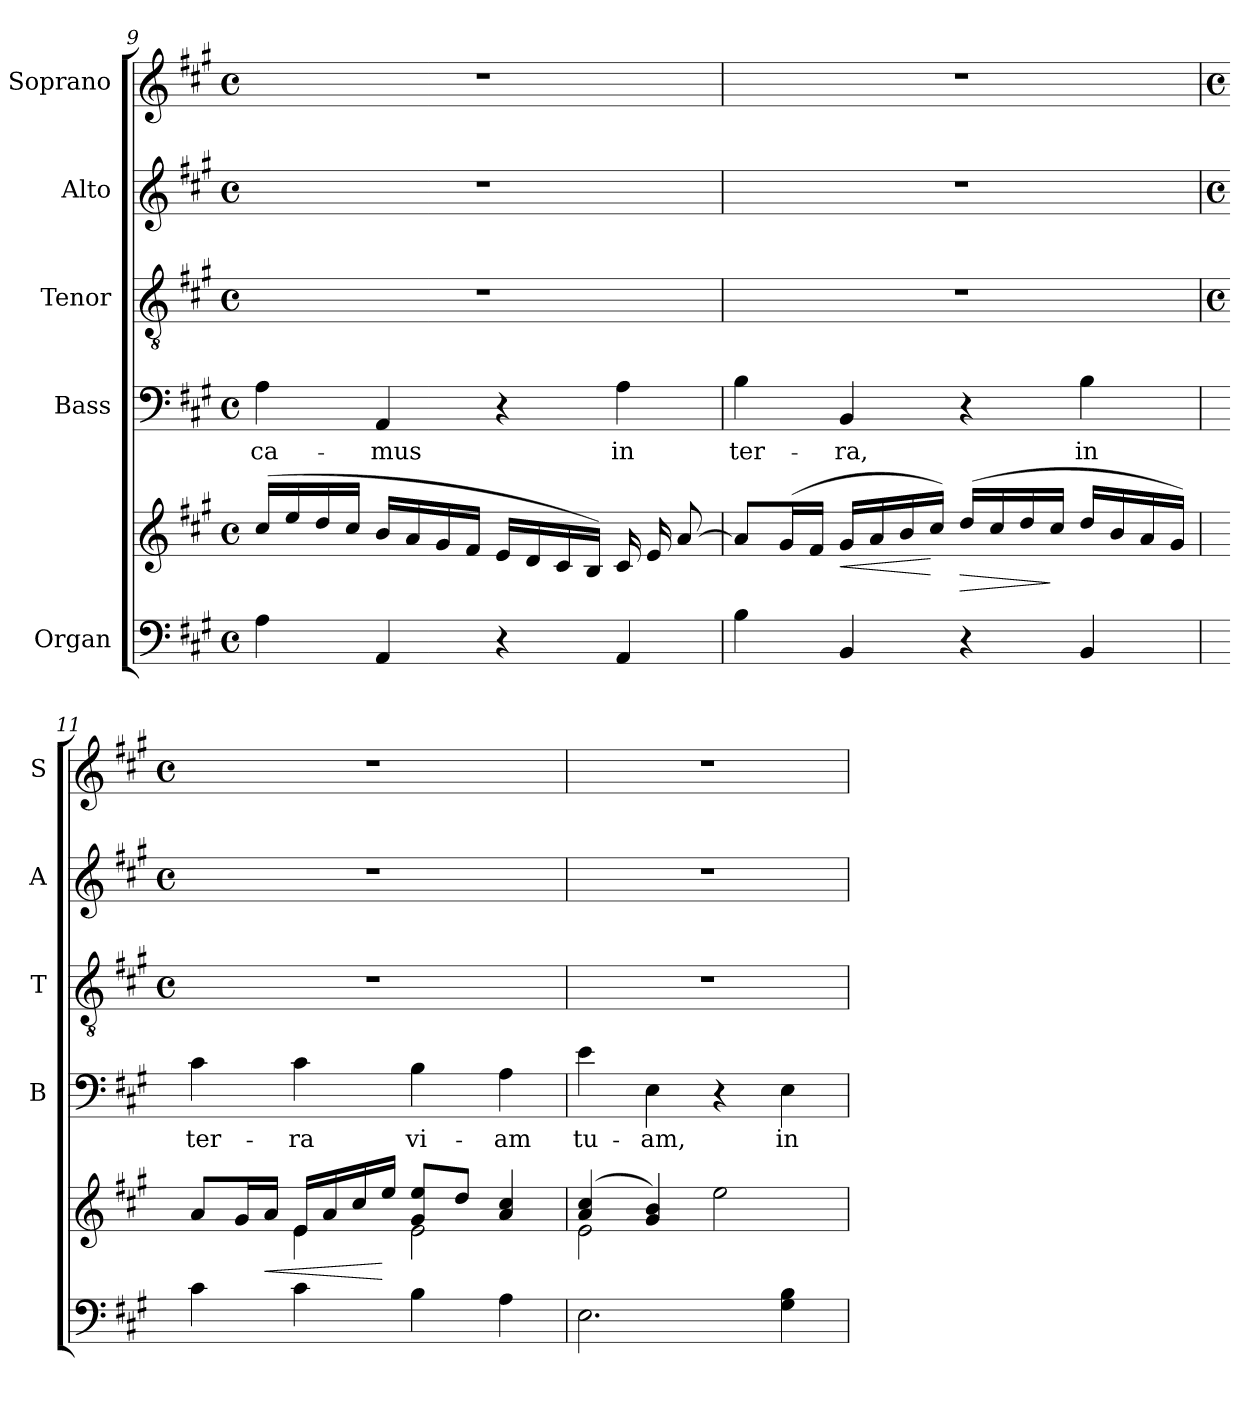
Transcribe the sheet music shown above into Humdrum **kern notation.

**kern	**kern	**dynam	**kern	**text	**kern	**kern	**kern
*part5	*part5	*part5	*part4	*part4	*part3	*part2	*part1
*staff6	*staff5	*staff5/6	*staff4	*staff4	*staff3	*staff2	*staff1
*I"Organ	*	*	*I"Bass	*	*I"Tenor	*I"Alto	*I"Soprano
*	*	*	*I'B	*	*I'T	*I'A	*I'S
*clefF4	*clefG2	*	*clefF4	*	*clefGv2	*clefG2	*clefG2
*k[f#c#g#]	*k[f#c#g#]	*	*k[f#c#g#]	*	*k[f#c#g#]	*k[f#c#g#]	*k[f#c#g#]
*A:	*A:	*	*A:	*	*A:	*A:	*A:
*M4/4	*M4/4	*	*M4/4	*	*M4/4	*M4/4	*M4/4
*met(c)	*met(c)	*	*met(c)	*	*met(c)	*met(c)	*met(c)
=9	=9	=9	=9	=9	=9	=9	=9
*	*^	*	*	*	*	*	*
!	!	!	!	!	!LO:LY:b	!	!	!
4A	(<16cc#LL	1ryy	.	4A	-ca-	1r	1r	1r
.	16ee	.	.	.	.	.	.	.
.	16dd	.	.	.	.	.	.	.
.	16cc#JJ	.	.	.	.	.	.	.
!	!	!	!	!	!LO:LY:b	!	!	!
4AA	16bLL	.	.	4AA	-mus	.	.	.
.	16a	.	.	.	.	.	.	.
.	16g#	.	.	.	.	.	.	.
.	16f#JJ	.	.	.	.	.	.	.
4r	16eLL	.	.	4r	.	.	.	.
.	16d	.	.	.	.	.	.	.
.	16c#	.	.	.	.	.	.	.
.	16BJJ)	.	.	.	.	.	.	.
!	!	!	!	!	!LO:LY:b	!	!	!
4AA	16c#LL	.	.	4A	in	.	.	.
.	16e	.	.	.	.	.	.	.
.	[8aJ	.	.	.	.	.	.	.
=10	=10	=10	=10	=10	=10	=10	=10	=10
!	!	!	!	!	!LO:LY:b	!	!	!
4B	8aL]	1ryy	.	4B	ter-	1r	1r	1r
.	(<16g#L	.	.	.	.	.	.	.
.	16f#JJ	.	.	.	.	.	.	.
!	!	!	!LO:HP:b	!	!LO:LY:b	!	!	!
4BB	16g#LL	.	<	4BB	-ra,	.	.	.
.	16a	.	.	.	.	.	.	.
.	16b	.	.	.	.	.	.	.
.	16cc#JJ)	.	[	.	.	.	.	.
!	!	!	!LO:HP:b	!	!	!	!	!
4r	(>16ddLL	.	>	4r	.	.	.	.
.	16cc#	.	.	.	.	.	.	.
.	16dd	.	.	.	.	.	.	.
.	16cc#JJ	.	]	.	.	.	.	.
!	!	!	!	!	!LO:LY:b	!	!	!
4BB	16ddLL	.	.	4B	in	.	.	.
.	16b	.	.	.	.	.	.	.
.	16a	.	.	.	.	.	.	.
.	16g#JJ)	.	.	.	.	.	.	.
!!LO:LB:g=z
=11	=11	=11	=11	=11	=11	=11	=11	=11
*	*	*	*	*	*	*M4/4	*M4/4	*M4/4
*	*	*	*	*	*	*met(c)	*met(c)	*met(c)
!	!	!	!	!	!LO:LY:b	!	!	!
4c#	8aL	4ryy	.	4c#	ter-	1r	1r	1r
.	16g#L	.	.	.	.	.	.	.
!	!	!	!LO:HP:b	!	!	!	!	!
.	16aJJ	.	<	.	.	.	.	.
!	!	!	!	!	!LO:LY:b	!	!	!
4c#	16eLL	4e\	.	4c#	-ra	.	.	.
.	16a	.	.	.	.	.	.	.
.	16cc#	.	.	.	.	.	.	.
.	16eeJJ	.	[	.	.	.	.	.
!	!	!	!	!	!LO:LY:b	!	!	!
4B	8g#/ 8ee/L	2e\	.	4B	vi-	.	.	.
.	8dd/J	.	.	.	.	.	.	.
!	!	!	!	!	!LO:LY:b	!	!	!
4A	4a/ 4cc#/	.	.	4A	-am	.	.	.
=12	=12	=12	=12	=12	=12	=12	=12	=12
!	!	!	!	!	!LO:LY:b	!	!	!
2.E	(<4a/ 4cc#/	2e\	.	4e	tu-	1r	1r	1r
!	!	!	!	!	!LO:LY:b	!	!	!
.	4g#/ 4b/)	.	.	4E	-am,	.	.	.
.	2ee	2ryy	.	4r	.	.	.	.
!	!	!	!	!	!LO:LY:b	!	!	!
4G# 4B	.	.	.	4E	in	.	.	.
*	*v	*v	*	*	*	*	*	*
=	=	=	=	=	=	=	=
*-	*-	*-	*-	*-	*-	*-	*-
